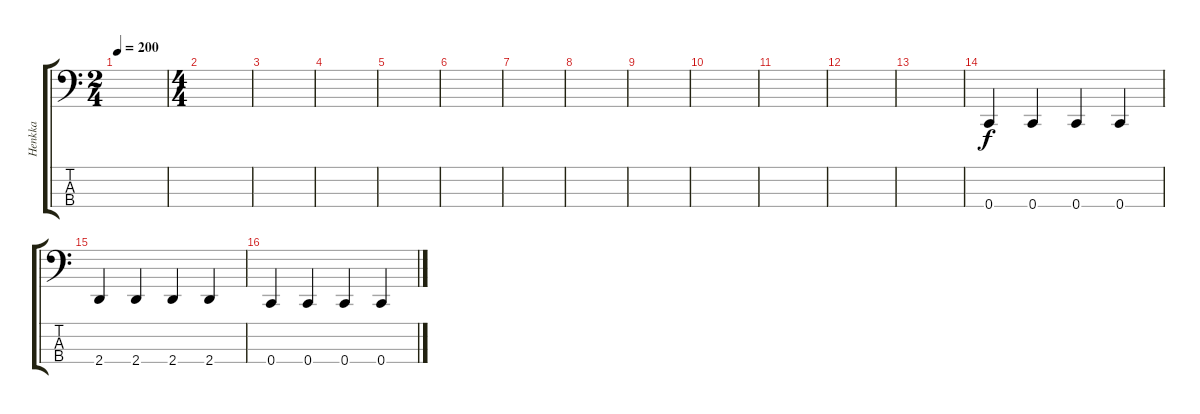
\track ("Henkka" "Henkka") {instrument electricbasspick}
\staff {score tabs}
\tuning (F2 C2 G1 C1) {hide}
\ts (2 4)
\tempo 200
\clef f4
\ks c
|
\ts (4 4)
|
|
|
|
|
|
|
|
|
|
|
|
0.4.4 0.4.4 0.4.4 0.4.4 |
2.4.4 2.4.4 2.4.4 2.4.4 |
0.4.4 0.4.4 0.4.4 0.4.4
